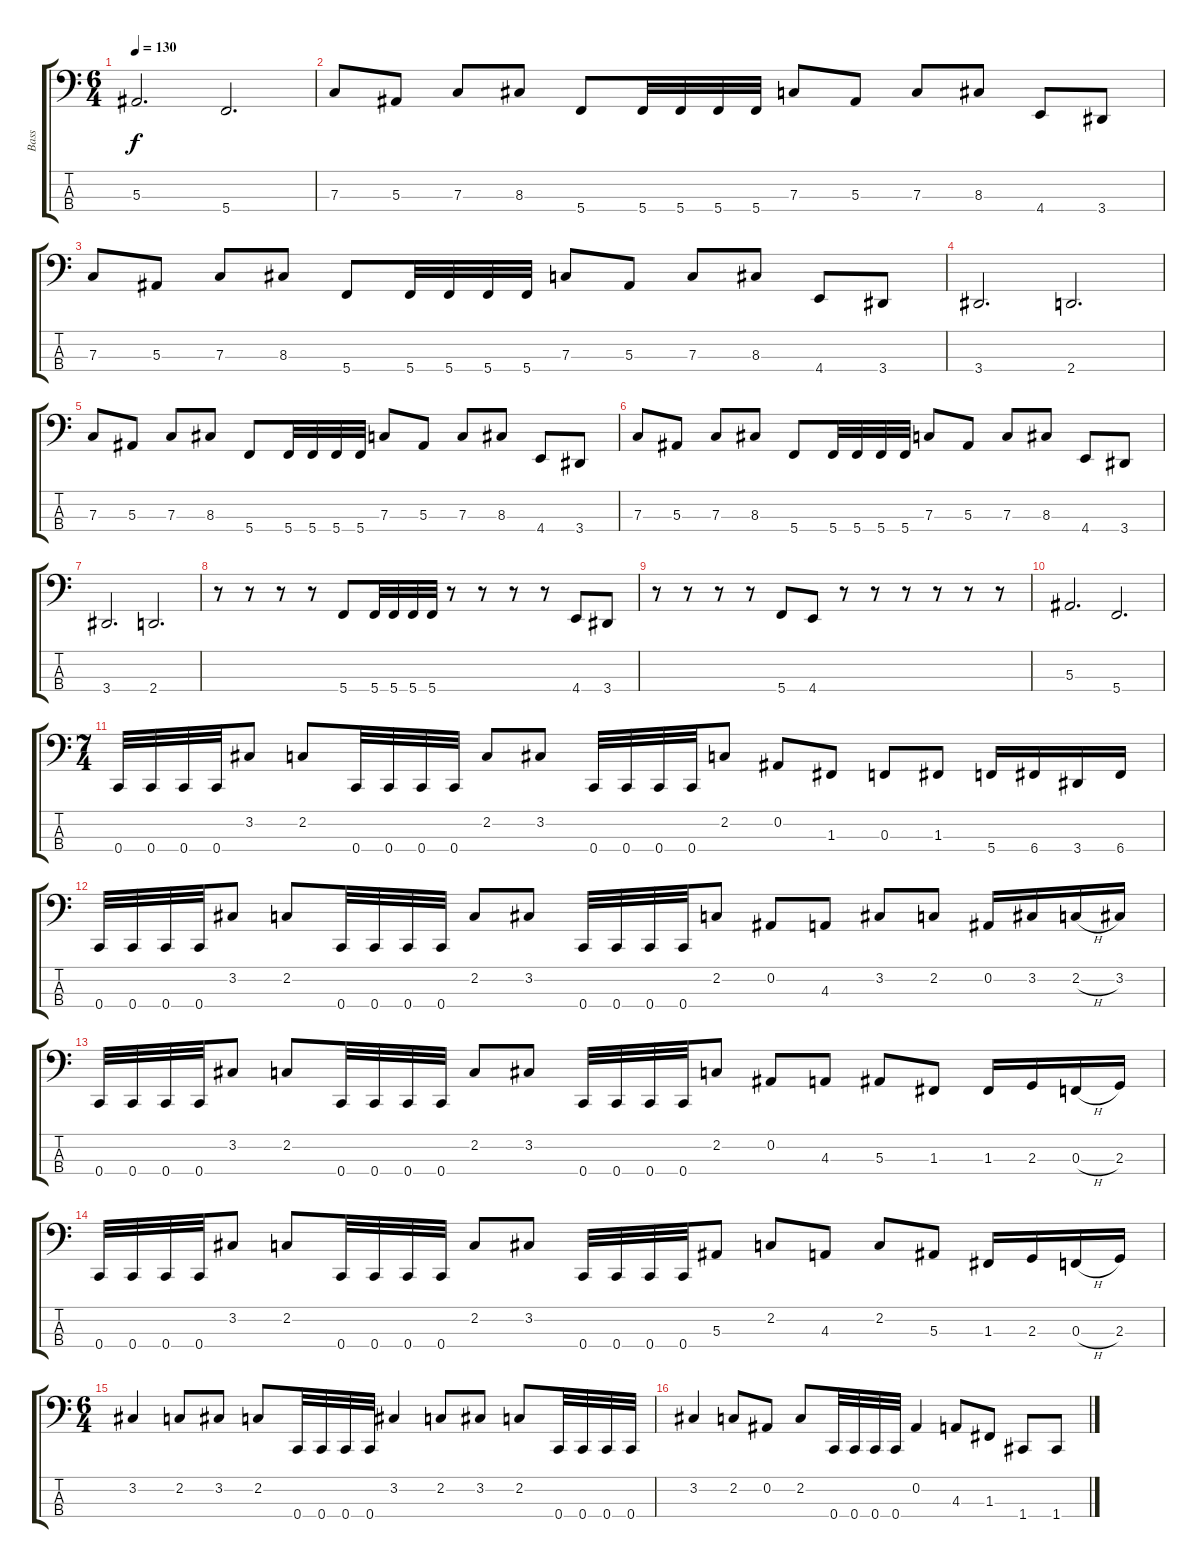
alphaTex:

\track ("Bass" "Bass") {instrument electricbassfinger}
\staff {score tabs}
\tuning (Eb2 Bb1 F1 C1) {hide}
\ts (6 4)
\tempo 130
\clef f4
\ks c
5.3.2{d dy f} 5.4.2{d} |
7.3.8 5.3.8 7.3.8 8.3.8 5.4.8 5.4.32 5.4.32 5.4.32 5.4.32 7.3.8 5.3.8 7.3.8 8.3.8 4.4.8 3.4.8 |
7.3.8 5.3.8 7.3.8 8.3.8 5.4.8 5.4.32 5.4.32 5.4.32 5.4.32 7.3.8 5.3.8 7.3.8 8.3.8 4.4.8 3.4.8 |
3.4.2{d} 2.4.2{d} |
7.3.8 5.3.8 7.3.8 8.3.8 5.4.8 5.4.32 5.4.32 5.4.32 5.4.32 7.3.8 5.3.8 7.3.8 8.3.8 4.4.8 3.4.8 |
7.3.8 5.3.8 7.3.8 8.3.8 5.4.8 5.4.32 5.4.32 5.4.32 5.4.32 7.3.8 5.3.8 7.3.8 8.3.8 4.4.8 3.4.8 |
3.4.2{d} 2.4.2{d} |
r.8 r.8 r.8 r.8 5.4.8 5.4.32 5.4.32 5.4.32 5.4.32 r.8 r.8 r.8 r.8 4.4.8 3.4.8 |
r.8 r.8 r.8 r.8 5.4.8 4.4.8 r.8 r.8 r.8 r.8 r.8 r.8 |
5.3.2{d} 5.4.2{d} |
\ts (7 4)
0.4.32 0.4.32 0.4.32 0.4.32 3.2.8 2.2.8 0.4.32 0.4.32 0.4.32 0.4.32 2.2.8 3.2.8 0.4.32 0.4.32 0.4.32 0.4.32 2.2.8 0.2.8 1.3.8 0.3.8 1.3.8 5.4.16 6.4.16 3.4.16 6.4.16 |
0.4.32 0.4.32 0.4.32 0.4.32 3.2.8 2.2.8 0.4.32 0.4.32 0.4.32 0.4.32 2.2.8 3.2.8 0.4.32 0.4.32 0.4.32 0.4.32 2.2.8 0.2.8 4.3.8 3.2.8 2.2.8 0.2.16 3.2.16 2.2{h}.16 3.2.16 |
0.4.32 0.4.32 0.4.32 0.4.32 3.2.8 2.2.8 0.4.32 0.4.32 0.4.32 0.4.32 2.2.8 3.2.8 0.4.32 0.4.32 0.4.32 0.4.32 2.2.8 0.2.8 4.3.8 5.3.8 1.3.8 1.3.16 2.3.16 0.3{h}.16 2.3.16 |
0.4.32 0.4.32 0.4.32 0.4.32 3.2.8 2.2.8 0.4.32 0.4.32 0.4.32 0.4.32 2.2.8 3.2.8 0.4.32 0.4.32 0.4.32 0.4.32 5.3.8 2.2.8 4.3.8 2.2.8 5.3.8 1.3.16 2.3.16 0.3{h}.16 2.3.16 |
\ts (6 4)
3.2.4 2.2.8 3.2.8 2.2.8 0.4.32 0.4.32 0.4.32 0.4.32 3.2.4 2.2.8 3.2.8 2.2.8 0.4.32 0.4.32 0.4.32 0.4.32 |
3.2.4 2.2.8 0.2.8 2.2.8 0.4.32 0.4.32 0.4.32 0.4.32 0.2.4 4.3.8 1.3.8 1.4.8 1.4.8
